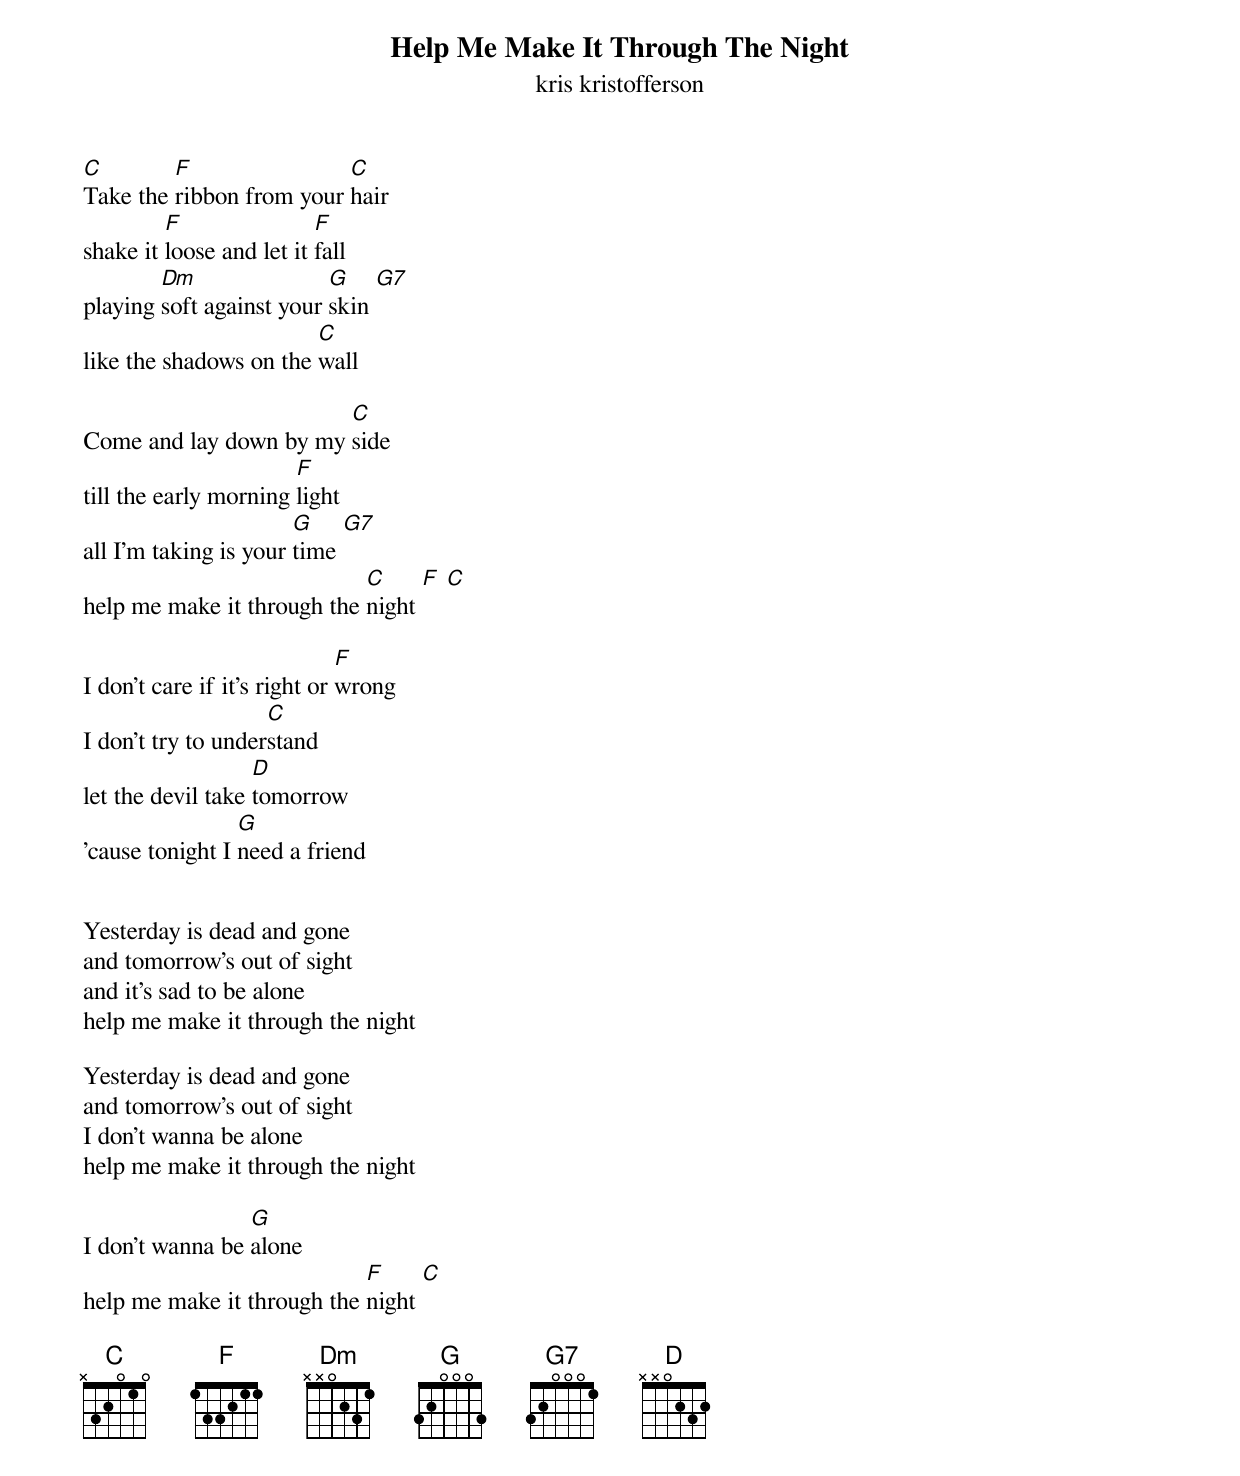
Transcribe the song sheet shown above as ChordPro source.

{title: Help Me Make It Through The Night}
{subtitle: kris kristofferson}
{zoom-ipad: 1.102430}

[C]Take the [F]ribbon from your [C]hair
shake it [F]loose and let it [F]fall
playing [Dm]soft against your [G]skin [G7]
like the shadows on the [C]wall

Come and lay down by my [C]side
till the early morning [F]light
all I'm taking is your [G]time [G7]
help me make it through the [C]night [F] [C]

I don't care if it's right or [F]wrong
I don't try to under[C]stand
let the devil take [D]tomorrow
'cause tonight I [G]need a friend


Yesterday is dead and gone
and tomorrow's out of sight
and it's sad to be alone
help me make it through the night

Yesterday is dead and gone
and tomorrow's out of sight
I don't wanna be alone
help me make it through the night

I don't wanna be [G]alone
help me make it through the [F]night [C]

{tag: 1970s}
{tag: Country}
